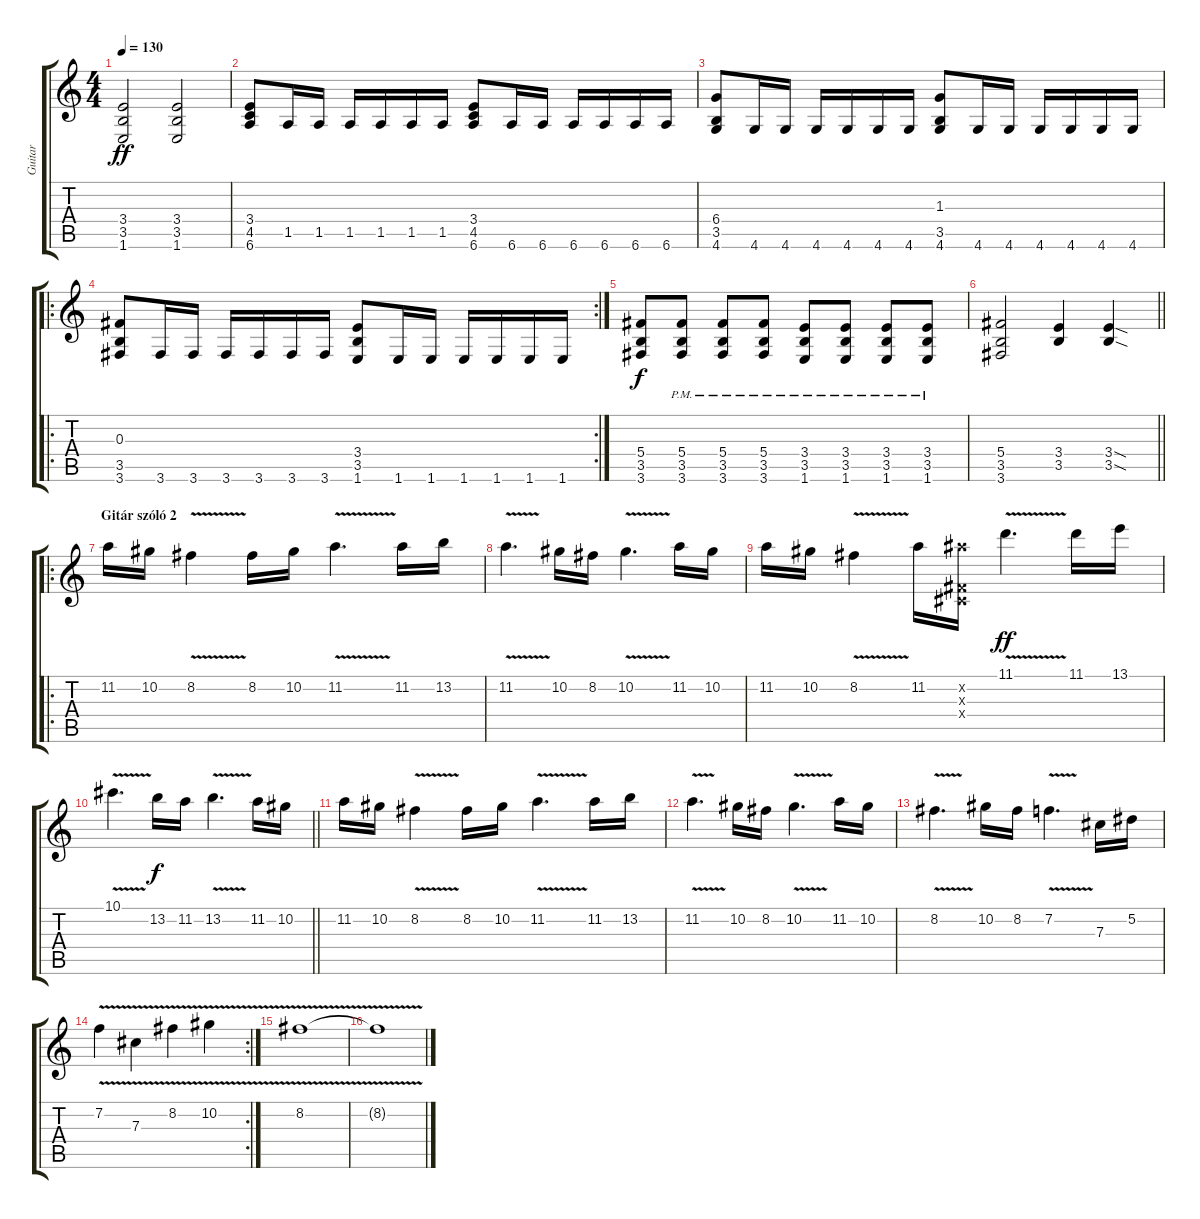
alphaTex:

\track ("Guitar" "Guitar") {instrument distortionguitar}
\staff {score tabs}
\tuning (Eb4 Bb3 Gb3 Db3 Ab2 Eb2) {hide}
\ts (4 4)
\tempo 130
\clef g2
\ks c
(3.4 3.5 1.6).2{dy ff} (3.4 3.5 1.6).2 |
(3.4 4.5 6.6).8 1.5.16 1.5.16 1.5.16 1.5.16 1.5.16 1.5.16 (3.4 4.5 6.6).8 6.6.16 6.6.16 6.6.16 6.6.16 6.6.16 6.6.16 |
(6.4 3.5 4.6).8 4.6.16 4.6.16 4.6.16 4.6.16 4.6.16 4.6.16 (1.3 3.5 4.6).8 4.6.16 4.6.16 4.6.16 4.6.16 4.6.16 4.6.16 |
\ro
\rc 2
(0.3 3.5 3.6).8 3.6.16 3.6.16 3.6.16 3.6.16 3.6.16 3.6.16 (3.4 3.5 1.6).8 1.6.16 1.6.16 1.6.16 1.6.16 1.6.16 1.6.16 |
(5.4 3.5 3.6).8{dy f} (5.4 3.5{pm} 3.6{pm}).8 (5.4 3.5{pm} 3.6{pm}).8 (5.4 3.5 3.6{pm}).8 (3.4{pm} 3.5{pm} 1.6{pm}).8 (3.4{pm} 3.5{pm} 1.6{pm}).8 (3.4{pm} 3.5{pm} 1.6{pm}).8 (3.4{pm} 3.5{pm} 1.6{pm}).8 |
\barLineRight lightlight
(5.4 3.5 3.6).2 (3.4 3.5).4 (3.4{sod} 3.5{sod}).4 |
\ro
\section ("" "Gitár szóló 2")
11.2.16 10.2.16 8.2{v}.4 8.2.16 10.2.16 11.2{v}.4{d} 11.2.16 13.2.16 |
11.2{v}.4{d} 10.2.16 8.2.16 10.2{v}.4{d} 11.2.16 10.2.16 |
11.2.16 10.2.16 8.2{v}.4 11.2.16 (12.2{x} 0.3{x} 0.4{x}).16 11.1{v}.4{d dy ff} 11.1.16 13.1.16 |
\barLineRight lightlight
10.1{v}.4{d} 13.2.16{dy f} 11.2.16 13.2{v}.4{d} 11.2.16 10.2.16 |
11.2.16 10.2.16 8.2{v}.4 8.2.16 10.2.16 11.2{v}.4{d} 11.2.16 13.2.16 |
11.2{v}.4{d} 10.2.16 8.2.16 10.2{v}.4{d} 11.2.16 10.2.16 |
8.2{v}.4{d} 10.2.16 8.2.16 7.2{v}.4{d} 7.3.16 5.2.16 |
\rc 2
7.2{v}.4 7.3{v}.4 8.2{v}.4 10.2{v}.4 |
8.2{v}.1 |
8.2{t}.1
